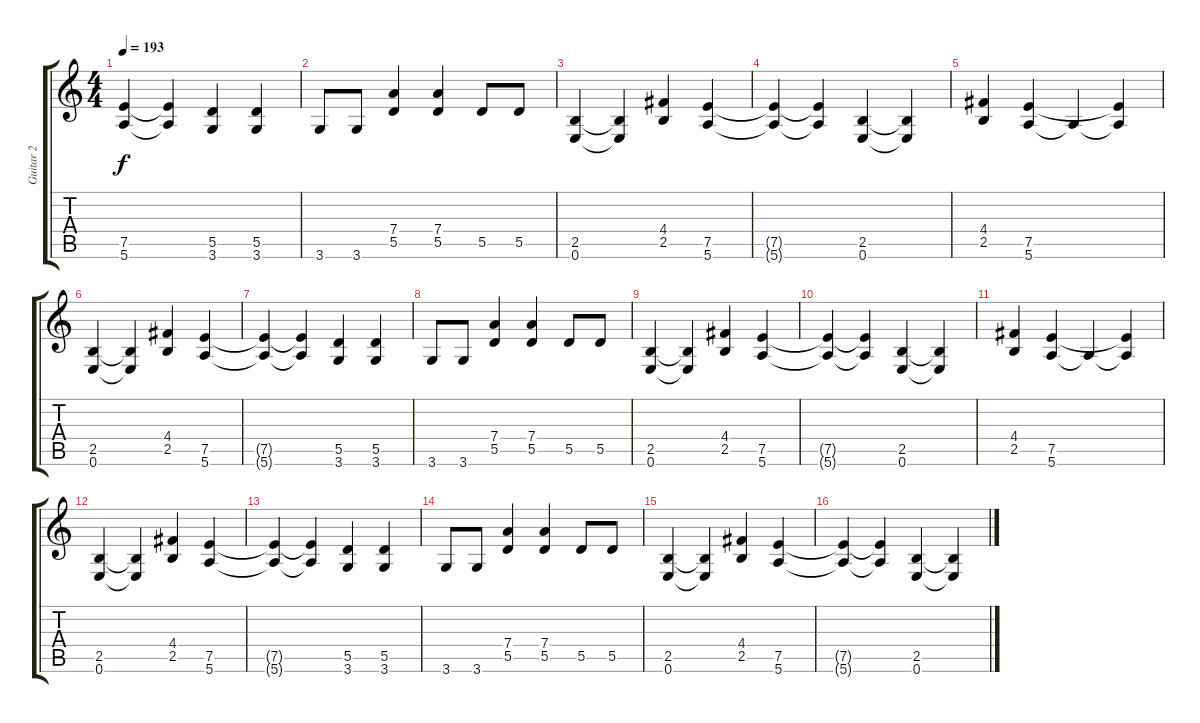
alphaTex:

\track ("Guitar 2" "Guitar 2") {instrument distortionguitar}
\staff {score tabs}
\tuning (E4 B3 G3 D3 A2 E2) {hide}
\ts (4 4)
\tempo 193
\clef g2
\ks c
(7.5{t} 5.6{t}).4{dy f} (7.5{t} 5.6{t}).4 (5.5 3.6).4 (5.5 3.6).4 |
3.6.8 3.6.8 (7.4 5.5).4 (7.4 5.5).4 5.5.8 5.5.8 |
(2.5 0.6).4 (2.5{t} 0.6{t}).4 (4.4 2.5).4 (7.5 5.6).4 |
(7.5{t} 5.6{t}).4 (7.5{t} 5.6{t}).4 (2.5 0.6).4 (2.5{t} 0.6{t}).4 |
(4.4 2.5).4 (7.5 5.6).4 5.6{t}.4 (7.5{t} 5.6{t}).4 |
(2.5 0.6).4 (2.5{t} 0.6{t}).4 (4.4 2.5).4 (7.5 5.6).4 |
(7.5{t} 5.6{t}).4 (7.5{t} 5.6{t}).4 (5.5 3.6).4 (5.5 3.6).4 |
3.6.8 3.6.8 (7.4 5.5).4 (7.4 5.5).4 5.5.8 5.5.8 |
(2.5 0.6).4 (2.5{t} 0.6{t}).4 (4.4 2.5).4 (7.5 5.6).4 |
(7.5{t} 5.6{t}).4 (7.5{t} 5.6{t}).4 (2.5 0.6).4 (2.5{t} 0.6{t}).4 |
(4.4 2.5).4 (7.5 5.6).4 5.6{t}.4 (7.5{t} 5.6{t}).4 |
(2.5 0.6).4 (2.5{t} 0.6{t}).4 (4.4 2.5).4 (7.5 5.6).4 |
(7.5{t} 5.6{t}).4 (7.5{t} 5.6{t}).4 (5.5 3.6).4 (5.5 3.6).4 |
3.6.8 3.6.8 (7.4 5.5).4 (7.4 5.5).4 5.5.8 5.5.8 |
(2.5 0.6).4 (2.5{t} 0.6{t}).4 (4.4 2.5).4 (7.5 5.6).4 |
(7.5{t} 5.6{t}).4 (7.5{t} 5.6{t}).4 (2.5 0.6).4 (2.5{t} 0.6{t}).4
